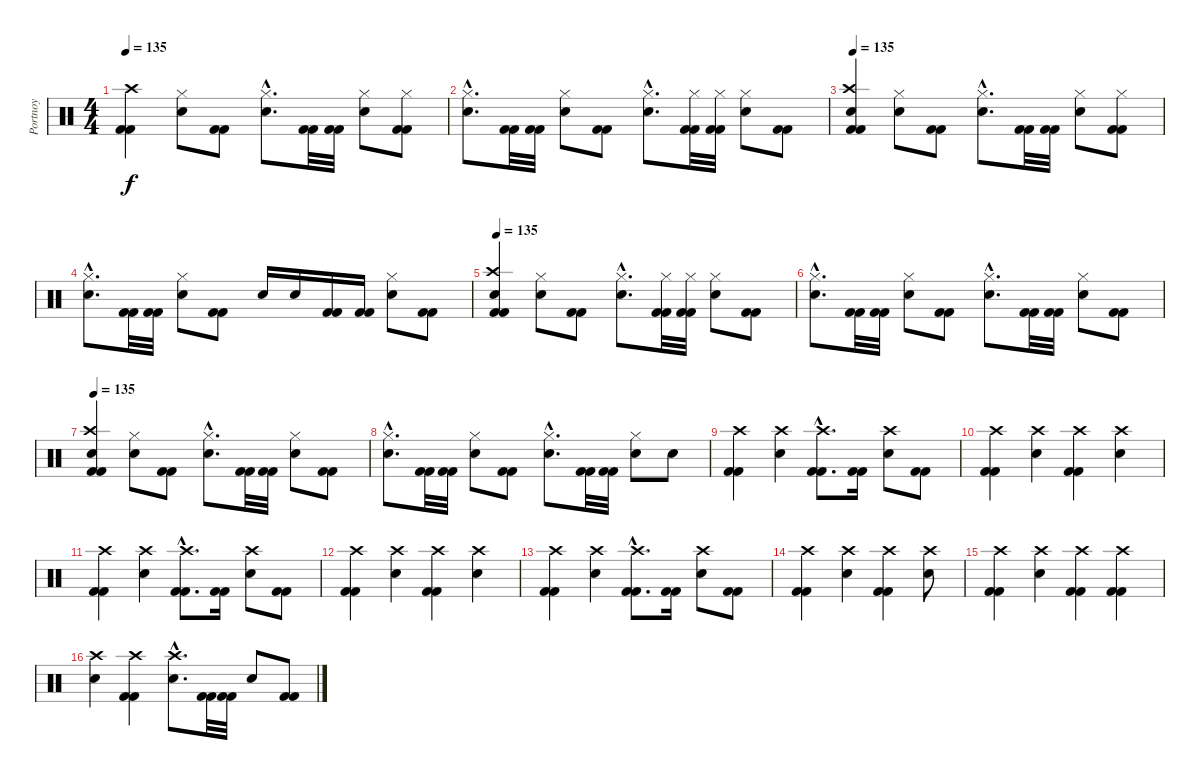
\track ("Portnoy" "Portnoy") {instrument percussion}
\staff {score}
\articulation defaults
\ts (4 4)
\tempo 135
\clef neutral
\ks c
("Kick (hit) 2" "Kick (hit) 2" "Crash high (hit)").4{dy f} ("Electric Snare (hit)" "Hi-Hat (closed)").8 ("Kick (hit) 2" "Kick (hit) 2").8 ("Electric Snare (hit)"{hac} "Hi-Hat (closed)"{hac}).8{d} ("Kick (hit) 2" "Kick (hit) 2").32 ("Kick (hit) 2" "Kick (hit) 2").32 ("Electric Snare (hit)" "Hi-Hat (closed)").8 ("Kick (hit) 2" "Kick (hit) 2" "Hi-Hat (closed)").8 |
("Electric Snare (hit)"{hac} "Hi-Hat (closed)"{hac}).8{d} ("Kick (hit) 2" "Kick (hit) 2").32 ("Kick (hit) 2" "Kick (hit) 2").32 ("Electric Snare (hit)" "Hi-Hat (closed)").8 ("Kick (hit) 2" "Kick (hit) 2").8 ("Electric Snare (hit)"{hac} "Hi-Hat (closed)"{hac}).8{d} ("Kick (hit) 2" "Kick (hit) 2" "Hi-Hat (closed)").32 ("Kick (hit) 2" "Kick (hit) 2" "Hi-Hat (closed)").32 ("Electric Snare (hit)" "Hi-Hat (closed)").8 ("Kick (hit) 2" "Kick (hit) 2").8 |
\tempo 135
("Kick (hit) 2" "Kick (hit) 2" "Electric Snare (hit)" "Crash high (hit)").4 ("Electric Snare (hit)" "Hi-Hat (closed)").8 ("Kick (hit) 2" "Kick (hit) 2").8 ("Electric Snare (hit)"{hac} "Hi-Hat (closed)"{hac}).8{d} ("Kick (hit) 2" "Kick (hit) 2").32 ("Kick (hit) 2" "Kick (hit) 2").32 ("Electric Snare (hit)" "Hi-Hat (closed)").8 ("Kick (hit) 2" "Kick (hit) 2" "Hi-Hat (closed)").8 |
("Electric Snare (hit)"{hac} "Hi-Hat (closed)"{hac}).8{d} ("Kick (hit) 2" "Kick (hit) 2").32 ("Kick (hit) 2" "Kick (hit) 2").32 ("Electric Snare (hit)" "Hi-Hat (closed)").8 ("Kick (hit) 2" "Kick (hit) 2").8 "Electric Snare (hit)".16 "Electric Snare (hit)".16 ("Kick (hit) 2" "Kick (hit) 2").16 ("Kick (hit) 2" "Kick (hit) 2").16 ("Electric Snare (hit)" "Hi-Hat (closed)").8 ("Kick (hit) 2" "Kick (hit) 2").8 |
\tempo 135
("Kick (hit) 2" "Kick (hit) 2" "Electric Snare (hit)" "Crash high (hit)").4 ("Electric Snare (hit)" "Hi-Hat (closed)").8 ("Kick (hit) 2" "Kick (hit) 2").8 ("Electric Snare (hit)"{hac} "Hi-Hat (closed)"{hac}).8{d} ("Kick (hit) 2" "Kick (hit) 2" "Hi-Hat (closed)").32 ("Kick (hit) 2" "Kick (hit) 2" "Hi-Hat (closed)").32 ("Electric Snare (hit)" "Hi-Hat (closed)").8 ("Kick (hit) 2" "Kick (hit) 2").8 |
("Electric Snare (hit)"{hac} "Hi-Hat (closed)"{hac}).8{d} ("Kick (hit) 2" "Kick (hit) 2").32 ("Kick (hit) 2" "Kick (hit) 2").32 ("Electric Snare (hit)" "Hi-Hat (closed)").8 ("Kick (hit) 2" "Kick (hit) 2").8 ("Electric Snare (hit)"{hac} "Hi-Hat (closed)"{hac}).8{d} ("Kick (hit) 2" "Kick (hit) 2").32 ("Kick (hit) 2" "Kick (hit) 2").32 ("Electric Snare (hit)" "Hi-Hat (closed)").8 ("Kick (hit) 2" "Kick (hit) 2").8 |
\tempo 135
("Kick (hit) 2" "Kick (hit) 2" "Electric Snare (hit)" "Crash high (hit)").4 ("Electric Snare (hit)" "Hi-Hat (closed)").8 ("Kick (hit) 2" "Kick (hit) 2").8 ("Electric Snare (hit)"{hac} "Hi-Hat (closed)"{hac}).8{d} ("Kick (hit) 2" "Kick (hit) 2").32 ("Kick (hit) 2" "Kick (hit) 2").32 ("Electric Snare (hit)" "Hi-Hat (closed)").8 ("Kick (hit) 2" "Kick (hit) 2").8 |
("Electric Snare (hit)"{hac} "Hi-Hat (closed)"{hac}).8{d} ("Kick (hit) 2" "Kick (hit) 2").32 ("Kick (hit) 2" "Kick (hit) 2").32 ("Electric Snare (hit)" "Hi-Hat (closed)").8 ("Kick (hit) 2" "Kick (hit) 2").8 ("Electric Snare (hit)"{hac} "Hi-Hat (closed)"{hac}).8{d} ("Kick (hit) 2" "Kick (hit) 2").32 ("Kick (hit) 2" "Kick (hit) 2").32 ("Electric Snare (hit)" "Hi-Hat (closed)").8 "Electric Snare (hit)".8 |
("Kick (hit) 2" "Kick (hit) 2" "Crash high (hit)").4 ("Electric Snare (hit)" "Crash high (hit)").4 ("Kick (hit) 2"{hac} "Kick (hit) 2"{hac} "Crash high (hit)"{hac}).8{d} ("Kick (hit) 2" "Kick (hit) 2").16 ("Electric Snare (hit)" "Crash high (hit)").8 ("Kick (hit) 2" "Kick (hit) 2").8 |
("Kick (hit) 2" "Kick (hit) 2" "Crash high (hit)").4 ("Electric Snare (hit)" "Crash high (hit)").4 ("Kick (hit) 2" "Kick (hit) 2" "Crash high (hit)").4 ("Electric Snare (hit)" "Crash high (hit)").4 |
("Kick (hit) 2" "Kick (hit) 2" "Crash high (hit)").4 ("Electric Snare (hit)" "Crash high (hit)").4 ("Kick (hit) 2"{hac} "Kick (hit) 2"{hac} "Crash high (hit)"{hac}).8{d} ("Kick (hit) 2" "Kick (hit) 2").16 ("Electric Snare (hit)" "Crash high (hit)").8 ("Kick (hit) 2" "Kick (hit) 2").8 |
("Kick (hit) 2" "Kick (hit) 2" "Crash high (hit)").4 ("Electric Snare (hit)" "Crash high (hit)").4 ("Kick (hit) 2" "Kick (hit) 2" "Crash high (hit)").4 ("Electric Snare (hit)" "Crash high (hit)").4 |
("Kick (hit) 2" "Kick (hit) 2" "Crash high (hit)").4 ("Electric Snare (hit)" "Crash high (hit)").4 ("Kick (hit) 2"{hac} "Kick (hit) 2"{hac} "Crash high (hit)"{hac}).8{d} ("Kick (hit) 2" "Kick (hit) 2").16 ("Electric Snare (hit)" "Crash high (hit)").8 ("Kick (hit) 2" "Kick (hit) 2").8 |
("Kick (hit) 2" "Kick (hit) 2" "Crash high (hit)").4 ("Electric Snare (hit)" "Crash high (hit)").4 ("Kick (hit) 2" "Kick (hit) 2" "Crash high (hit)").4 ("Electric Snare (hit)" "Crash high (hit)").8 |
("Kick (hit) 2" "Kick (hit) 2" "Crash high (hit)").4 ("Electric Snare (hit)" "Crash high (hit)").4 ("Kick (hit) 2" "Kick (hit) 2" "Crash high (hit)").4 ("Kick (hit) 2" "Kick (hit) 2" "Crash high (hit)").4 |
("Electric Snare (hit)" "Crash high (hit)").4 ("Kick (hit) 2" "Kick (hit) 2" "Crash high (hit)").4 ("Electric Snare (hit)"{hac} "Crash high (hit)"{hac}).8{d} ("Kick (hit) 2" "Kick (hit) 2").32 ("Kick (hit) 2" "Kick (hit) 2").32 "Electric Snare (hit)".8 ("Kick (hit) 2" "Kick (hit) 2").8
